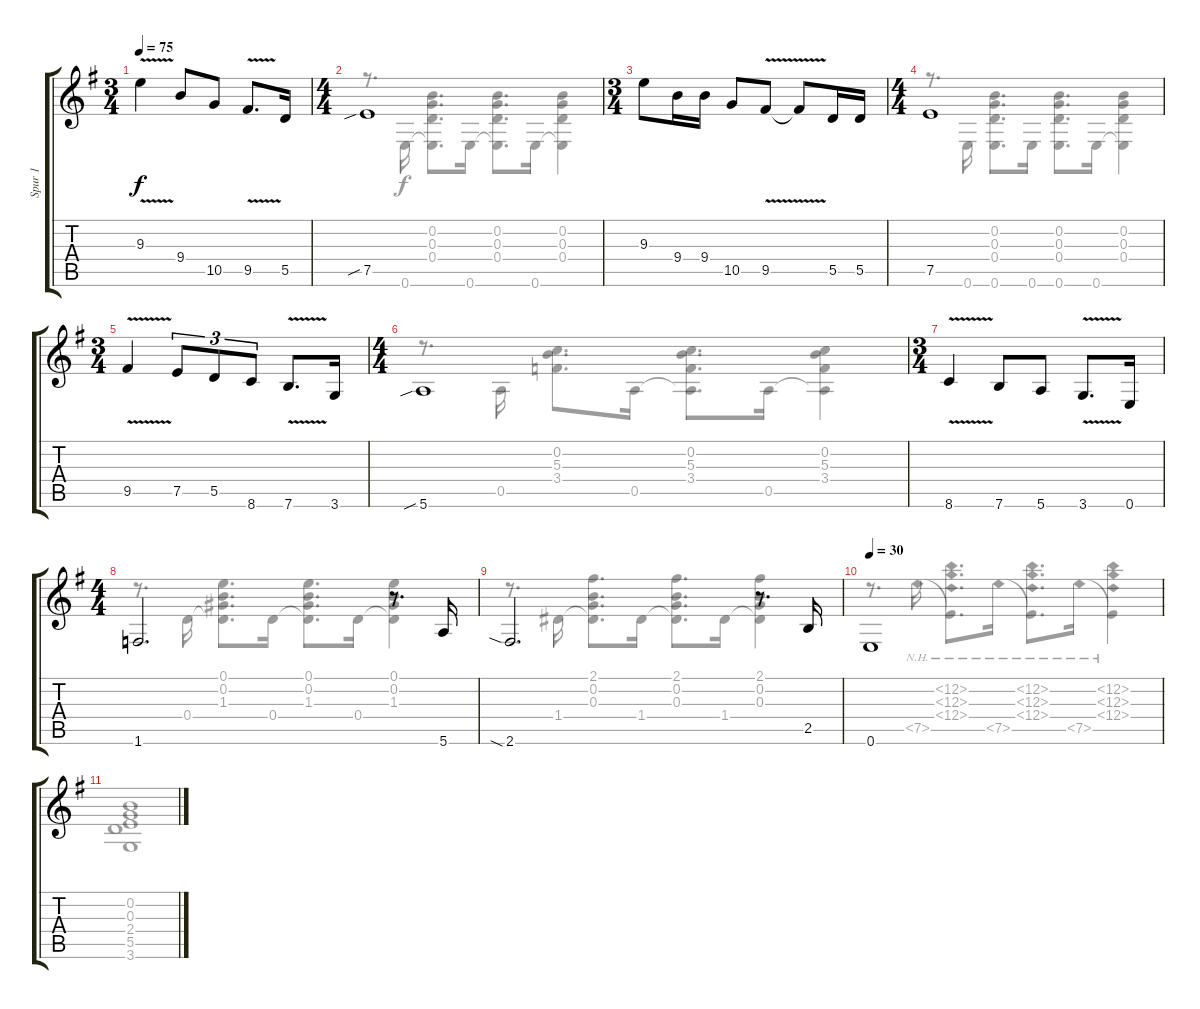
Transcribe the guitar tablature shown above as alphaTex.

\track ("Spur 1" "Spur 1") {instrument acousticguitarnylon}
\staff {score tabs}
\tuning (E4 B3 G3 D3 A2 E2) {hide}
\voice
\ts (3 4)
\tempo 75
\clef g2
\ks eminor
9.3{v}.4{dy f volume 16} 9.4.8 10.5.8 9.5{v}.8{d} 5.5.16 |
\ts (4 4)
7.5{sib}.1{volume 8} |
\ts (3 4)
9.3.8{volume 16} 9.4.16 9.4.16 10.5.8 9.5{v}.8 9.5{t}.8 5.5.16 5.5.16 |
\ts (4 4)
7.5.1{volume 8} |
\ts (3 4)
9.5{v}.4{volume 16} 7.5.8{tu (3 2)} 5.5.8{tu (3 2)} 8.6.8{tu (3 2)} 7.6{v}.8{d} 3.6.16 |
\ts (4 4)
5.6{sib}.1{volume 8} |
\ts (3 4)
8.6{v}.4{volume 14} 7.6.8 5.6.8 3.6{v}.8{d} 0.6.16 |
\ts (4 4)
1.6.2{d volume 7} r.8{d} 5.6.16{volume 14} |
2.6{sia}.2{d volume 7} r.8{d} 2.5.16{volume 14} |
\tempo 30
0.6.1{volume 6} |
\voice
\clef g2
\ottava regular
\simile none
\ks eminor
|
r.8{d} 0.6.16 (0.2 0.3 0.4 0.6{t}).8{d} 0.6.16 (0.2 0.3 0.4 0.6{t}).8{d} 0.6.16 (0.2 0.3 0.4 0.6{t}).4 |
|
r.8{d} 0.6.16 (0.2 0.3 0.4 0.6).8{d} 0.6.16 (0.2 0.3 0.4 0.6).8{d} 0.6.16 (0.2 0.3 0.4 0.6{t}).4 |
|
r.8{d} 0.5.16 (0.2 5.3 3.4).8{d} 0.5.16 (0.2 5.3 3.4 0.5{t}).8{d} 0.5.16 (0.2 5.3 3.4 0.5{t}).4 |
|
r.8{d} 0.4.16 (0.1 0.2 1.3 0.4{t}).8{d} 0.4.16 (0.1 0.2 1.3 0.4{t}).8{d} 0.4.16 (0.1 0.2 1.3 0.4{t}).4 |
r.8{d} 1.4.16 (2.1 0.2 0.3 1.4{t}).8{d} 1.4.16 (2.1 0.2 0.3 1.4{t}).8{d} 1.4.16 (2.1 0.2 0.3 1.4{t}).4 |
r.8{d} 7.5{nh}.16 (12.2{nh} 12.3{nh} 12.4{nh} 7.5{t}).8{d} 7.5{nh}.16 (12.2{nh} 12.3{nh} 12.4{nh} 7.5{t}).8{d} 7.5{nh}.16 (12.2{nh} 12.3{nh} 12.4{nh} 7.5{t}).4 |
(0.2 0.3 2.4 5.5 3.6).1
